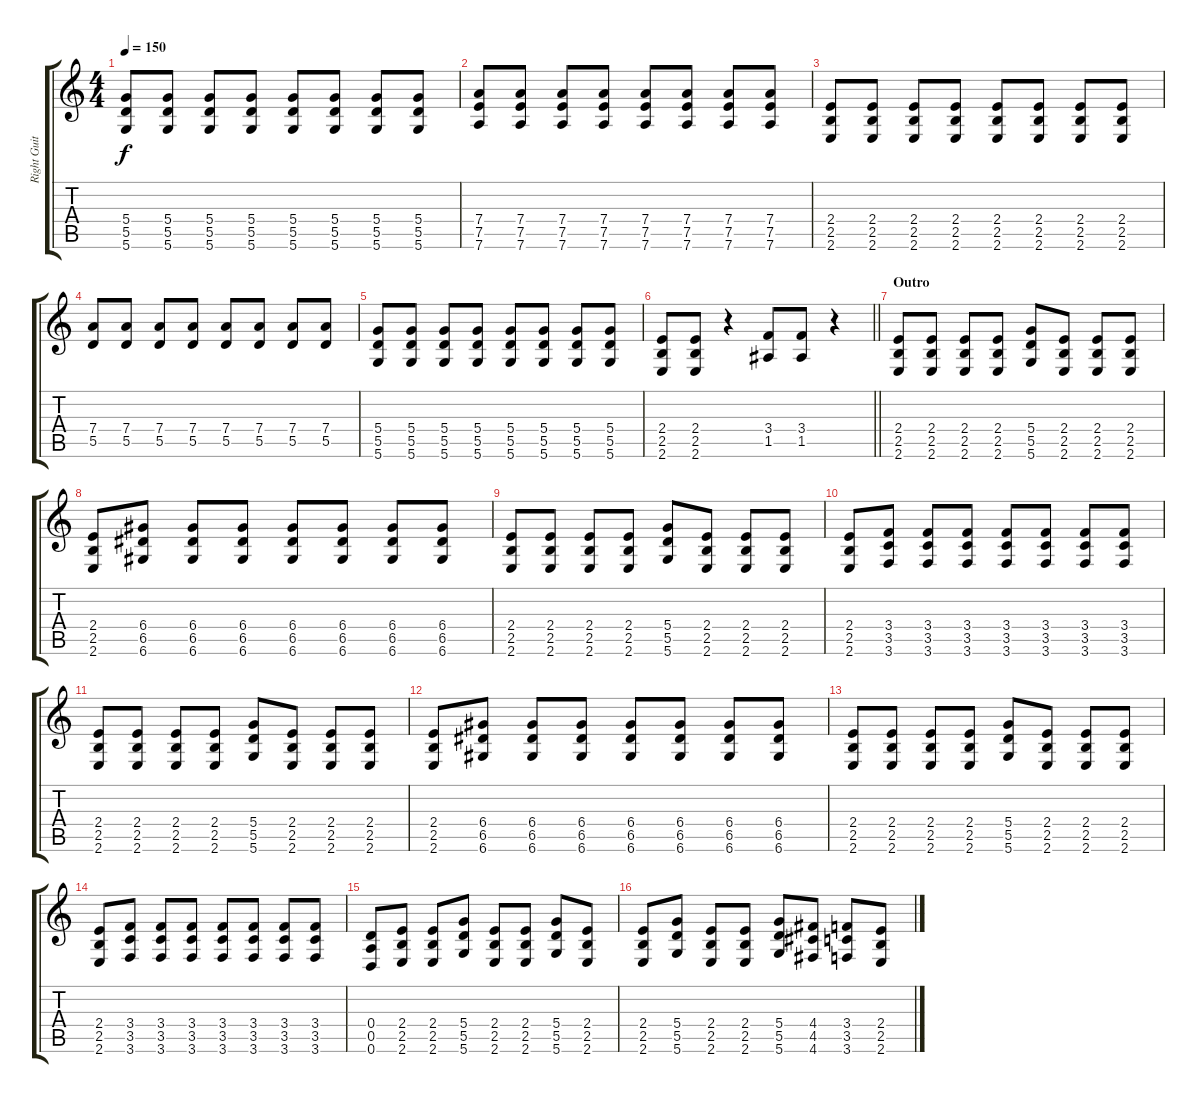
\track ("Right Guitar" "Right Guit") {instrument overdrivenguitar}
\staff {score tabs}
\tuning (E4 B3 G3 D3 A2 D2) {hide}
\ts (4 4)
\tempo 150
\clef g2
\ks c
(5.4 5.5 5.6).8{dy f} (5.4 5.5 5.6).8 (5.4 5.5 5.6).8 (5.4 5.5 5.6).8 (5.4 5.5 5.6).8 (5.4 5.5 5.6).8 (5.4 5.5 5.6).8 (5.4 5.5 5.6).8 |
(7.4 7.5 7.6).8 (7.4 7.5 7.6).8 (7.4 7.5 7.6).8 (7.4 7.5 7.6).8 (7.4 7.5 7.6).8 (7.4 7.5 7.6).8 (7.4 7.5 7.6).8 (7.4 7.5 7.6).8 |
(2.4 2.5 2.6).8 (2.4 2.5 2.6).8 (2.4 2.5 2.6).8 (2.4 2.5 2.6).8 (2.4 2.5 2.6).8 (2.4 2.5 2.6).8 (2.4 2.5 2.6).8 (2.4 2.5 2.6).8 |
(7.4 5.5).8 (7.4 5.5).8 (7.4 5.5).8 (7.4 5.5).8 (7.4 5.5).8 (7.4 5.5).8 (7.4 5.5).8 (7.4 5.5).8 |
(5.4 5.5 5.6).8 (5.4 5.5 5.6).8 (5.4 5.5 5.6).8 (5.4 5.5 5.6).8 (5.4 5.5 5.6).8 (5.4 5.5 5.6).8 (5.4 5.5 5.6).8 (5.4 5.5 5.6).8 |
\barLineRight lightlight
(2.4 2.5 2.6).8 (2.4 2.5 2.6).8 r.4 (3.4 1.5).8 (3.4 1.5).8 r.4 |
\section ("" "Outro")
(2.4 2.5 2.6).8 (2.4 2.5 2.6).8 (2.4 2.5 2.6).8 (2.4 2.5 2.6).8 (5.4 5.5 5.6).8 (2.4 2.5 2.6).8 (2.4 2.5 2.6).8 (2.4 2.5 2.6).8 |
(2.4 2.5 2.6).8 (6.4 6.5 6.6).8 (6.4 6.5 6.6).8 (6.4 6.5 6.6).8 (6.4 6.5 6.6).8 (6.4 6.5 6.6).8 (6.4 6.5 6.6).8 (6.4 6.5 6.6).8 |
(2.4 2.5 2.6).8 (2.4 2.5 2.6).8 (2.4 2.5 2.6).8 (2.4 2.5 2.6).8 (5.4 5.5 5.6).8 (2.4 2.5 2.6).8 (2.4 2.5 2.6).8 (2.4 2.5 2.6).8 |
(2.4 2.5 2.6).8 (3.4 3.5 3.6).8 (3.4 3.5 3.6).8 (3.4 3.5 3.6).8 (3.4 3.5 3.6).8 (3.4 3.5 3.6).8 (3.4 3.5 3.6).8 (3.4 3.5 3.6).8 |
(2.4 2.5 2.6).8 (2.4 2.5 2.6).8 (2.4 2.5 2.6).8 (2.4 2.5 2.6).8 (5.4 5.5 5.6).8 (2.4 2.5 2.6).8 (2.4 2.5 2.6).8 (2.4 2.5 2.6).8 |
(2.4 2.5 2.6).8 (6.4 6.5 6.6).8 (6.4 6.5 6.6).8 (6.4 6.5 6.6).8 (6.4 6.5 6.6).8 (6.4 6.5 6.6).8 (6.4 6.5 6.6).8 (6.4 6.5 6.6).8 |
(2.4 2.5 2.6).8 (2.4 2.5 2.6).8 (2.4 2.5 2.6).8 (2.4 2.5 2.6).8 (5.4 5.5 5.6).8 (2.4 2.5 2.6).8 (2.4 2.5 2.6).8 (2.4 2.5 2.6).8 |
(2.4 2.5 2.6).8 (3.4 3.5 3.6).8 (3.4 3.5 3.6).8 (3.4 3.5 3.6).8 (3.4 3.5 3.6).8 (3.4 3.5 3.6).8 (3.4 3.5 3.6).8 (3.4 3.5 3.6).8 |
(0.4 0.5 0.6).8 (2.4 2.5 2.6).8 (2.4 2.5 2.6).8 (5.4 5.5 5.6).8 (2.4 2.5 2.6).8 (2.4 2.5 2.6).8 (5.4 5.5 5.6).8 (2.4 2.5 2.6).8 |
(2.4 2.5 2.6).8 (5.4 5.5 5.6).8 (2.4 2.5 2.6).8 (2.4 2.5 2.6).8 (5.4 5.5 5.6).8 (4.4 4.5 4.6).8 (3.4 3.5 3.6).8 (2.4 2.5 2.6).8
